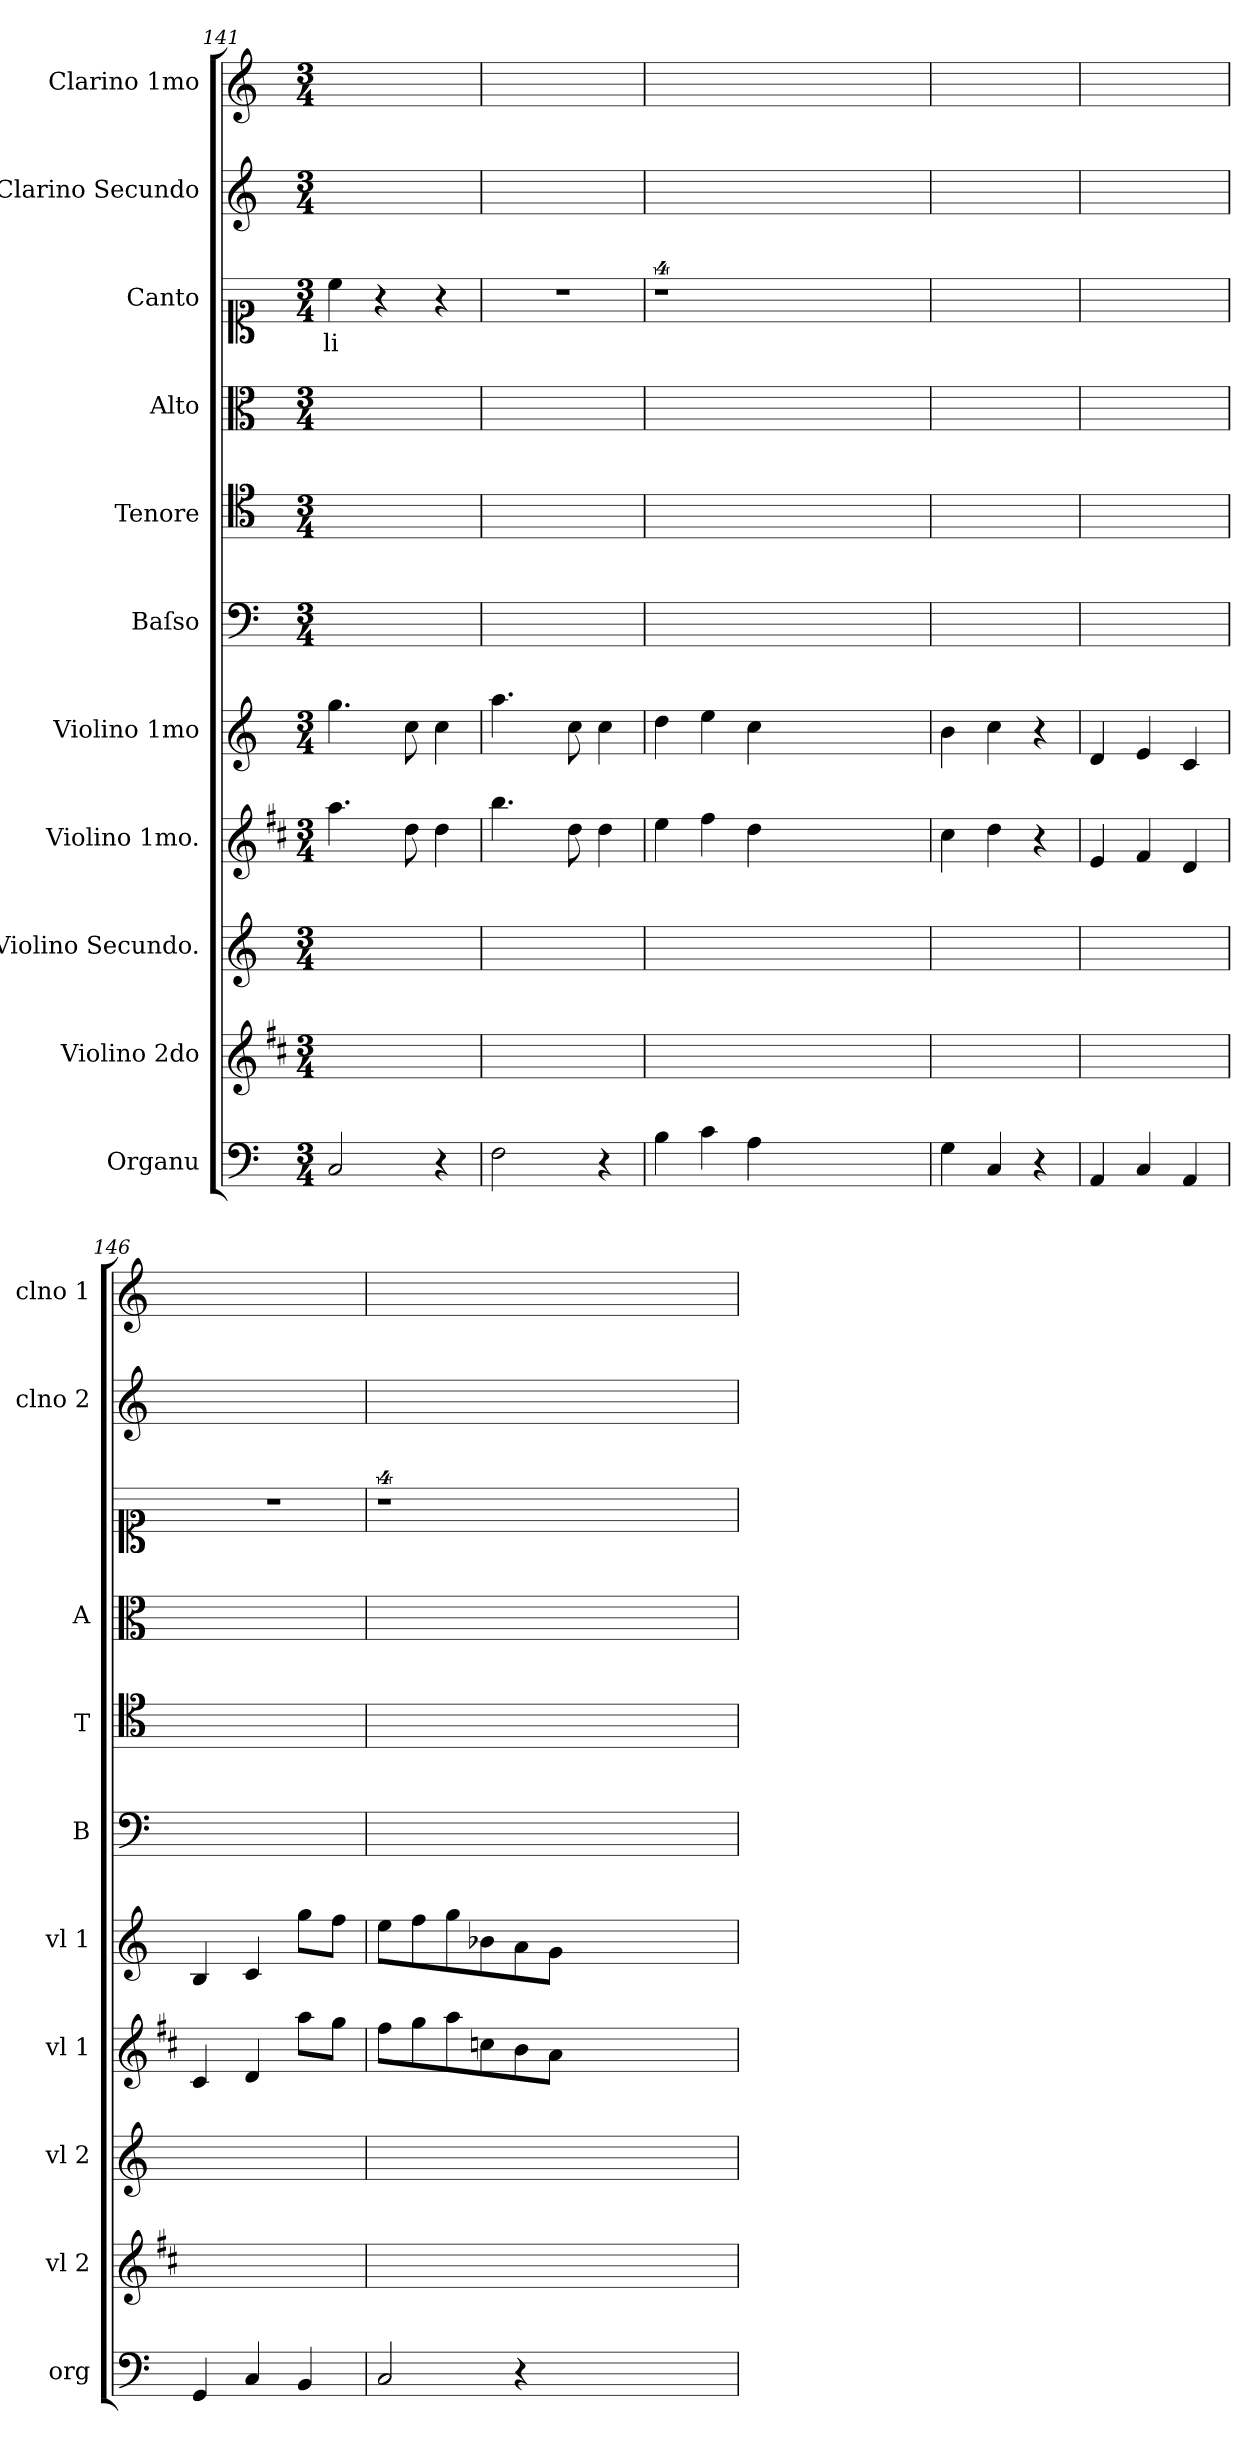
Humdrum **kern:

**kern	**kern	**kern	**kern	**kern	**kern	**kern	**kern	**kern	**text	**kern	**kern
*part11	*part10	*part9	*part8	*part7	*part6	*part5	*part4	*part3	*part3	*part2	*part1
*staff11	*staff10	*staff9	*staff8	*staff7	*staff6	*staff5	*staff4	*staff3	*staff3	*staff2	*staff1
*I"Organu	*I"Violino 2do	*I"Violino Secundo.	*I"Violino 1mo.	*I"Violino 1mo	*I"Baſso	*I"Tenore	*I"Alto	*I"Canto	*	*I"Clarino Secundo	*I"Clarino 1mo
*I'org	*I'vl 2	*I'vl 2	*I'vl 1	*I'vl 1	*I'B	*I'T	*I'A	*	*	*I'clno 2	*I'clno 1
*clefF4	*clefG2	*clefG2	*clefG2	*clefG2	*clefF4	*clefC4	*clefC3	*clefC1	*	*clefG2	*clefG2
*	*ITrd1c2	*	*ITrd1c2	*	*	*	*	*	*	*	*
*k[]	*k[]	*k[]	*k[]	*k[]	*k[]	*k[]	*k[]	*k[]	*	*k[]	*k[]
*M3/4	*M3/4	*M3/4	*M3/4	*M3/4	*M3/4	*M3/4	*M3/4	*M3/4	*	*M3/4	*M3/4
=141	=141	=141	=141	=141	=141	=141	=141	=141	=141	=141	=141
2C/	2.ryy	2.ryy	4.gg\	4.gg\	2.ryy	2.ryy	2.ryy	4cc\	-li	2.ryy	4ryy
.	.	.	.	.	.	.	.	4r	.	.	4ryy
.	.	.	8cc\	8cc\	.	.	.	.	.	.	.
4r	.	.	4cc\	4cc\	.	.	.	4r	.	.	4ryy
=142	=142	=142	=142	=142	=142	=142	=142	=142	=142	=142	=142
2F\	2.ryy	2.ryy	4.aa\	4.aa\	2.ryy	2.ryy	2.ryy	2.r	.	2.ryy	4ryy
.	.	.	.	.	.	.	.	.	.	.	4ryy
.	.	.	8cc\	8cc\	.	.	.	.	.	.	.
4r	.	.	4cc\	4cc\	.	.	.	.	.	.	4ryy
=143	=143	=143	=143	=143	=143	=143	=143	=143	=143	=143	=143
4B\	2.ryy	2.ryy	4dd\	4dd\	2.ryy	2.ryy	2.ryy	4%9r	.	2.ryy	4ryy
4c\	.	.	4ee\	4ee\	.	.	.	.	.	.	4ryy
4A\	.	.	4cc\	4cc\	.	.	.	.	.	.	4ryy
1.ryy	1.ryy	1.ryy	1.ryy	1.ryy	1.ryy	1.ryy	1.ryy	.	.	1.ryy	1.ryy
=144	=144	=144	=144	=144	=144	=144	=144	=144	=144	=144	=144
4G\	2.ryy	2.ryy	4b\	4b\	2.ryy	2.ryy	2.ryy	2.ryy	.	2.ryy	4ryy
4C/	.	.	4cc\	4cc\	.	.	.	.	.	.	4ryy
4r	.	.	4r	4r	.	.	.	.	.	.	4ryy
=145	=145	=145	=145	=145	=145	=145	=145	=145	=145	=145	=145
4AA/	2.ryy	2.ryy	4d/	4d/	2.ryy	2.ryy	2.ryy	2.ryy	.	2.ryy	4ryy
4C/	.	.	4e/	4e/	.	.	.	.	.	.	4ryy
4AA/	.	.	4c/	4c/	.	.	.	.	.	.	4ryy
=146	=146	=146	=146	=146	=146	=146	=146	=146	=146	=146	=146
4GG/	2.ryy	2.ryy	4B/	4B/	2.ryy	2.ryy	2.ryy	2.r	.	2.ryy	4ryy
4C/	.	.	4c/	4c/	.	.	.	.	.	.	4ryy
4BB/	.	.	8gg\L	8gg\L	.	.	.	.	.	.	4ryy
.	.	.	8ff\J	8ff\J	.	.	.	.	.	.	.
=147	=147	=147	=147	=147	=147	=147	=147	=147	=147	=147	=147
2C/	2.ryy	2.ryy	8ee\L	8ee\L	2.ryy	2.ryy	2.ryy	4%9r	.	2.ryy	4ryy
.	.	.	8ff\	8ff\	.	.	.	.	.	.	.
.	.	.	8gg\	8gg\	.	.	.	.	.	.	4ryy
.	.	.	8b-X\	8b-X\	.	.	.	.	.	.	.
4r	.	.	8a\	8a\	.	.	.	.	.	.	4ryy
.	.	.	8g\J	8g\J	.	.	.	.	.	.	.
1.ryy	1.ryy	1.ryy	1.ryy	1.ryy	1.ryy	1.ryy	1.ryy	.	.	1.ryy	1.ryy
=	=	=	=	=	=	=	=	=	=	=	=
*-	*-	*-	*-	*-	*-	*-	*-	*-	*-	*-	*-
